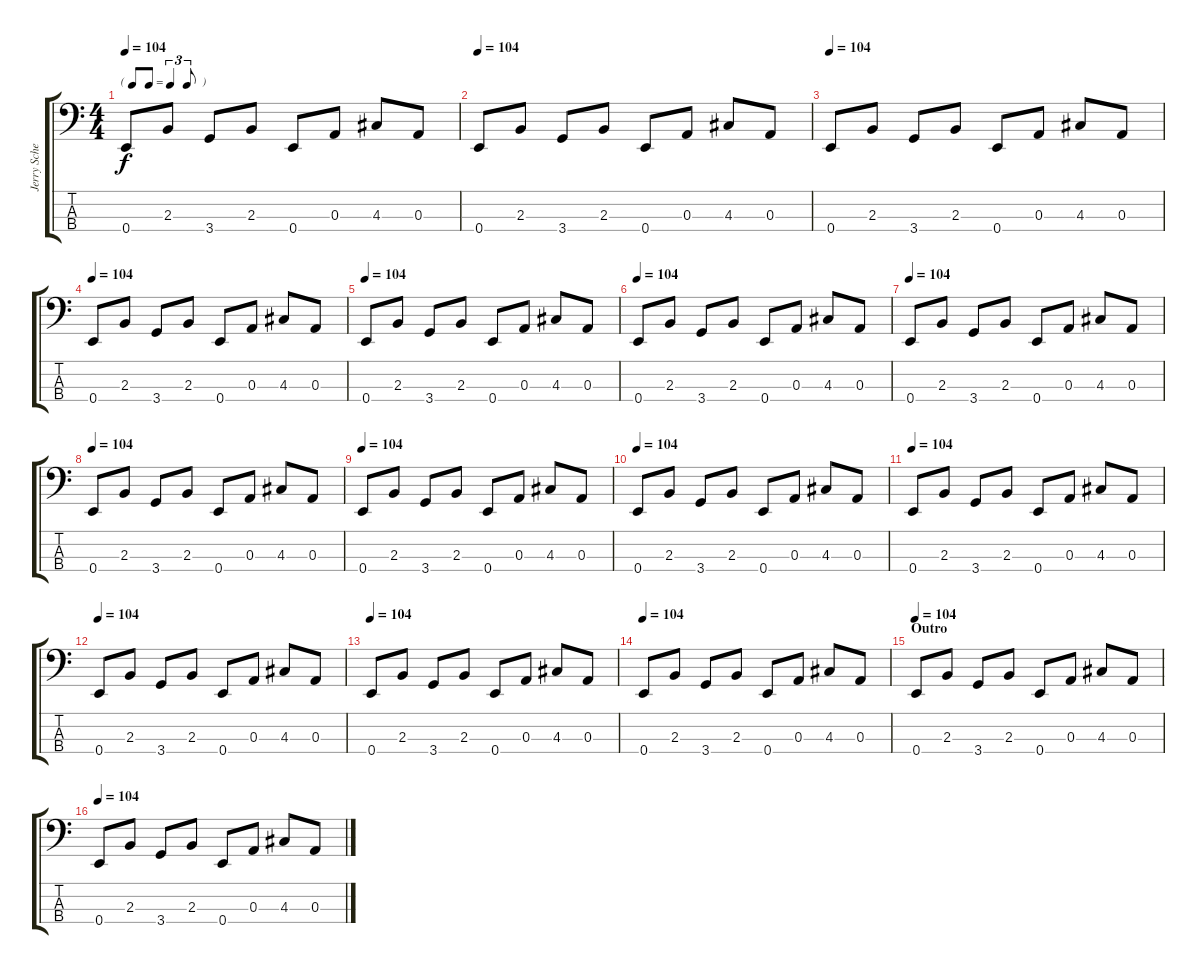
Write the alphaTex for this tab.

\track ("Jerry Scheff" "Jerry Sche") {instrument acousticguitarsteel}
\staff {score tabs}
\tuning (G2 D2 A1 E1) {hide}
\ts (4 4)
\tf triplet8th
\tempo 104
\clef f4
\ks c
0.4.8{dy f} 2.3.8 3.4.8 2.3.8 0.4.8 0.3.8 4.3.8 0.3.8 |
\tempo 104
0.4.8 2.3.8 3.4.8 2.3.8 0.4.8 0.3.8 4.3.8 0.3.8 |
\tempo 104
0.4.8 2.3.8 3.4.8 2.3.8 0.4.8 0.3.8 4.3.8 0.3.8 |
\tempo 104
0.4.8 2.3.8 3.4.8 2.3.8 0.4.8 0.3.8 4.3.8 0.3.8 |
\tempo 104
0.4.8 2.3.8 3.4.8 2.3.8 0.4.8 0.3.8 4.3.8 0.3.8 |
\tempo 104
0.4.8 2.3.8 3.4.8 2.3.8 0.4.8 0.3.8 4.3.8 0.3.8 |
\tempo 104
0.4.8 2.3.8 3.4.8 2.3.8 0.4.8 0.3.8 4.3.8 0.3.8 |
\tempo 104
0.4.8 2.3.8 3.4.8 2.3.8 0.4.8 0.3.8 4.3.8 0.3.8 |
\tempo 104
0.4.8 2.3.8 3.4.8 2.3.8 0.4.8 0.3.8 4.3.8 0.3.8 |
\tempo 104
0.4.8 2.3.8 3.4.8 2.3.8 0.4.8 0.3.8 4.3.8 0.3.8 |
\tempo 104
0.4.8 2.3.8 3.4.8 2.3.8 0.4.8 0.3.8 4.3.8 0.3.8 |
\tempo 104
0.4.8 2.3.8 3.4.8 2.3.8 0.4.8 0.3.8 4.3.8 0.3.8 |
\tempo 104
0.4.8 2.3.8 3.4.8 2.3.8 0.4.8 0.3.8 4.3.8 0.3.8 |
\tempo 104
0.4.8 2.3.8 3.4.8 2.3.8 0.4.8 0.3.8 4.3.8 0.3.8 |
\section ("" "Outro")
\tempo 104
0.4.8 2.3.8 3.4.8 2.3.8 0.4.8 0.3.8 4.3.8 0.3.8 |
\tempo 104
0.4.8 2.3.8 3.4.8 2.3.8 0.4.8 0.3.8 4.3.8 0.3.8
